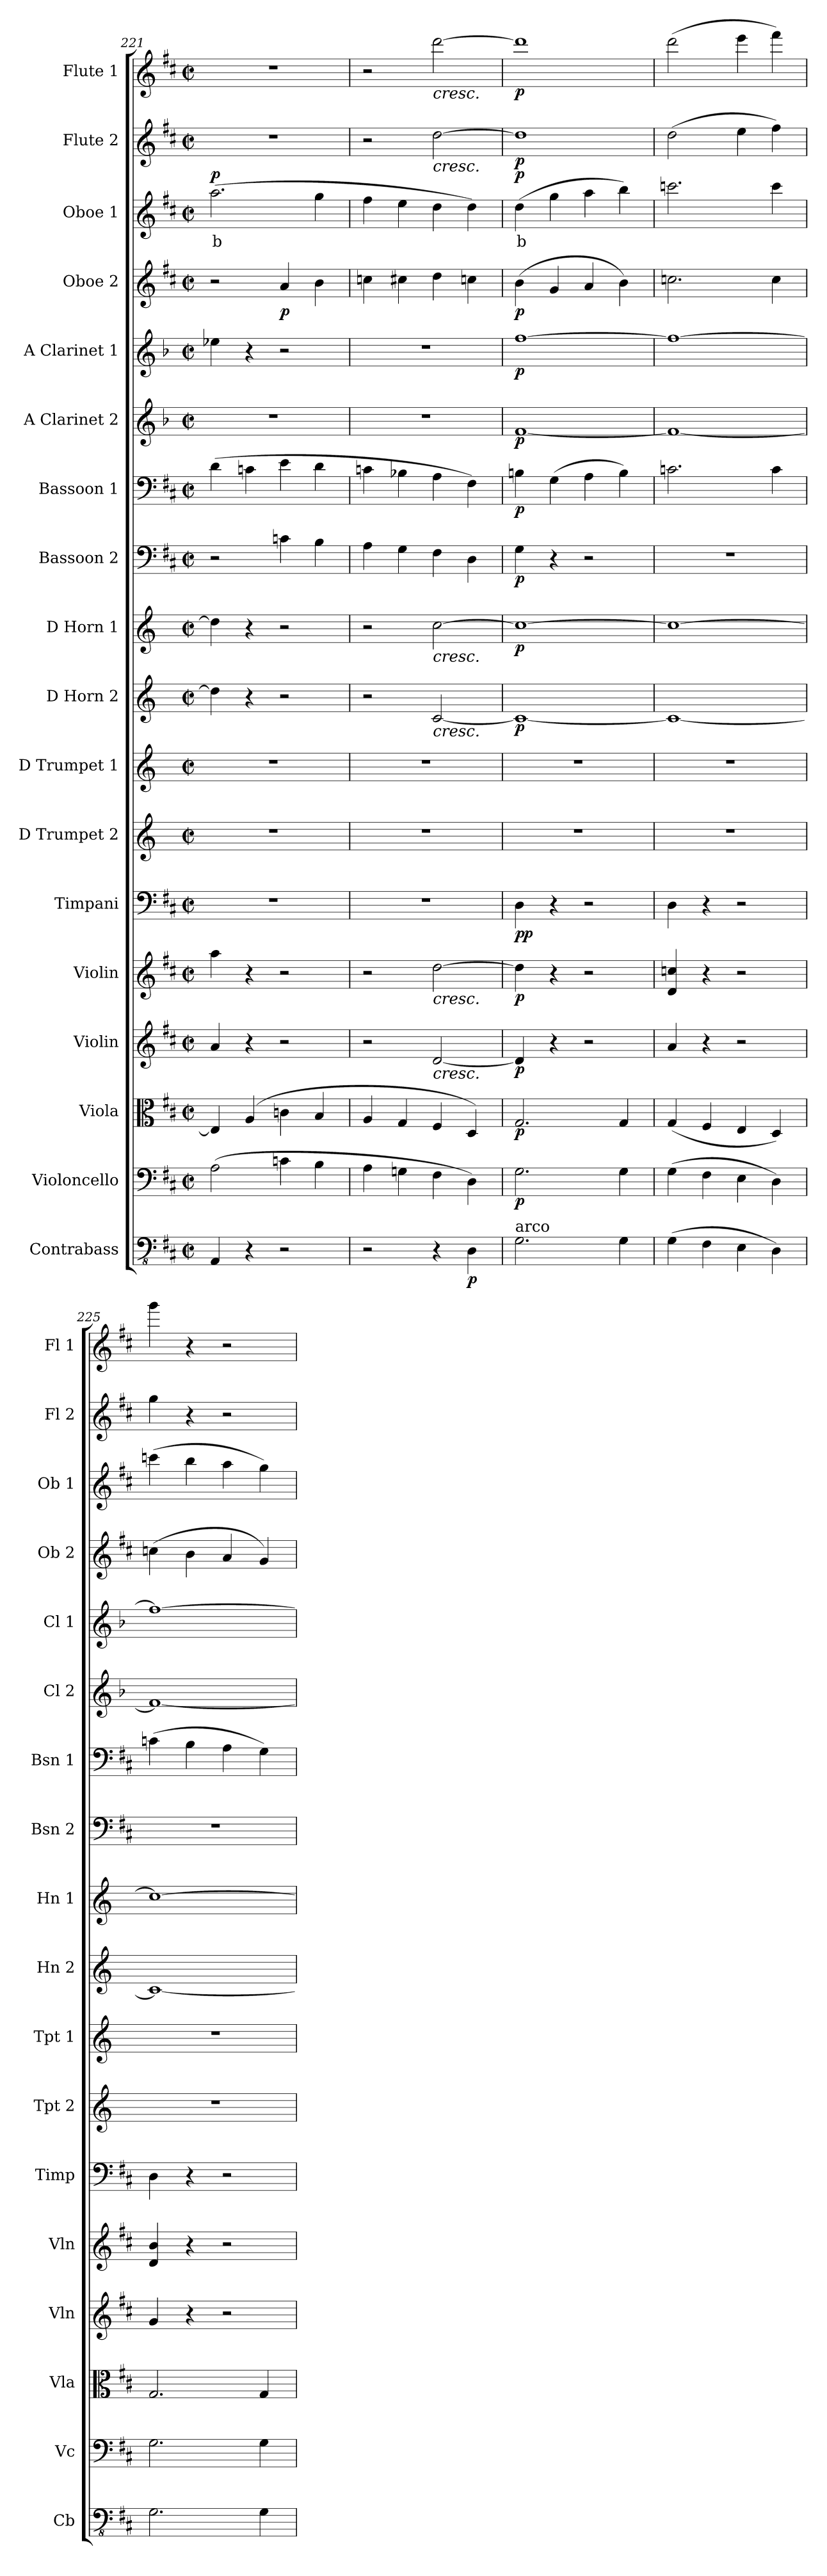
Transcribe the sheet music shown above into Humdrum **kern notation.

**kern	**dynam	**kern	**dynam	**kern	**dynam	**kern	**dynam	**kern	**dynam	**kern	**dynam	**kern	**kern	**kern	**dynam	**kern	**dynam	**kern	**dynam	**kern	**dynam	**kern	**dynam	**kern	**dynam	**kern	**dynam	**kern	**text	**dynam	**kern	**dynam	**kern	**dynam
*part18	*part18	*part17	*part17	*part16	*part16	*part15	*part15	*part14	*part14	*part13	*part13	*part12	*part11	*part10	*part10	*part9	*part9	*part8	*part8	*part7	*part7	*part6	*part6	*part5	*part5	*part4	*part4	*part3	*part3	*part3	*part2	*part2	*part1	*part1
*staff18	*staff18	*staff17	*staff17	*staff16	*staff16	*staff15	*staff15	*staff14	*staff14	*staff13	*staff13	*staff12	*staff11	*staff10	*staff10	*staff9	*staff9	*staff8	*staff8	*staff7	*staff7	*staff6	*staff6	*staff5	*staff5	*staff4	*staff4	*staff3	*staff3	*staff3	*staff2	*staff2	*staff1	*staff1
*I"Contrabass	*	*I"Violoncello	*	*I"Viola	*	*I"Violin	*	*I"Violin	*	*I"Timpani	*	*I"D Trumpet 2	*I"D Trumpet 1	*I"D Horn 2	*	*I"D Horn 1	*	*I"Bassoon 2	*	*I"Bassoon 1	*	*I"A Clarinet 2	*	*I"A Clarinet 1	*	*I"Oboe 2	*	*I"Oboe 1	*	*	*I"Flute 2	*	*I"Flute 1	*
*I'Cb	*	*I'Vc	*	*I'Vla	*	*I'Vln	*	*I'Vln	*	*I'Timp	*	*I'Tpt 2	*I'Tpt 1	*I'Hn 2	*	*I'Hn 1	*	*I'Bsn 2	*	*I'Bsn 1	*	*I'Cl 2	*	*I'Cl 1	*	*I'Ob 2	*	*I'Ob 1	*	*	*I'Fl 2	*	*I'Fl 1	*
*clefFv4	*	*clefF4	*	*clefC3	*	*clefG2	*	*clefG2	*	*clefF4	*	*clefG2	*clefG2	*clefG2	*	*clefG2	*	*clefF4	*	*clefF4	*	*clefG2	*	*clefG2	*	*clefG2	*	*clefG2	*	*	*clefG2	*	*clefG2	*
*	*	*	*	*	*	*	*	*	*	*	*	*ITrd-1c-2	*ITrd-1c-2	*ITrd6c10	*	*ITrd6c10	*	*	*	*	*	*ITrd2c3	*	*ITrd2c3	*	*	*	*	*	*	*	*	*	*
*k[f#c#]	*	*k[f#c#]	*	*k[f#c#]	*	*k[f#c#]	*	*k[f#c#]	*	*k[f#c#]	*	*k[f#c#]	*k[f#c#]	*k[f#c#]	*	*k[f#c#]	*	*k[f#c#]	*	*k[f#c#]	*	*k[f#c#]	*	*k[f#c#]	*	*k[f#c#]	*	*k[f#c#]	*	*	*k[f#c#]	*	*k[f#c#]	*
*M2/2	*	*M2/2	*	*M2/2	*	*M2/2	*	*M2/2	*	*M2/2	*	*M2/2	*M2/2	*M2/2	*	*M2/2	*	*M2/2	*	*M2/2	*	*M2/2	*	*M2/2	*	*M2/2	*	*M2/2	*	*	*M2/2	*	*M2/2	*
*met(c|)	*	*met(c|)	*	*met(c|)	*	*met(c|)	*	*met(c|)	*	*met(c|)	*	*met(c|)	*met(c|)	*met(c|)	*	*met(c|)	*	*met(c|)	*	*met(c|)	*	*met(c|)	*	*met(c|)	*	*met(c|)	*	*met(c|)	*	*	*met(c|)	*	*met(c|)	*
=221	=221	=221	=221	=221	=221	=221	=221	=221	=221	=221	=221	=221	=221	=221	=221	=221	=221	=221	=221	=221	=221	=221	=221	=221	=221	=221	=221	=221	=221	=221	=221	=221	=221	=221
!	!	!	!	!	!	!	!	!	!	!	!	!	!	!	!	!	!	!	!	!	!	!	!	!	!	!	!	!	!LO:LY:b:color=#FF0000	!LO:DY:b	!	!	!	!
4AAA/	.	(>2A\	.	4E/]	.	4a/	.	4aa\	.	1r	.	1r	1r	4e\]	.	4e\]	.	2r	.	(>4d\	.	1r	.	4ccn\	.	2r	.	(>2.aa\	b	p	1r	.	1r	.
4r	.	.	.	(>4A/	.	4r	.	4r	.	.	.	.	.	4r	.	4r	.	.	.	4cn\	.	.	.	4r	.	.	.	.	.	.	.	.	.	.
!	!	!	!	!	!	!	!	!	!	!	!	!	!	!	!	!	!	!	!	!	!	!	!	!	!	!	!LO:DY:b	!	!	!	!	!	!	!
2r	.	4cn\	.	4cn\	.	2r	.	2r	.	.	.	.	.	2r	.	2r	.	4cn\	.	4e\	.	.	.	2r	.	4a/	p	.	.	.	.	.	.	.
.	.	4B\	.	4B/	.	.	.	.	.	.	.	.	.	.	.	.	.	4B\	.	4d\	.	.	.	.	.	4b\	.	4gg\	.	.	.	.	.	.
=222	=222	=222	=222	=222	=222	=222	=222	=222	=222	=222	=222	=222	=222	=222	=222	=222	=222	=222	=222	=222	=222	=222	=222	=222	=222	=222	=222	=222	=222	=222	=222	=222	=222	=222
2r	.	4A\	.	4A/	.	2r	.	2r	.	1r	.	1r	1r	2r	.	2r	.	4A\	.	4cn\	.	1r	.	1r	.	4ccn\	.	4ff#\	.	.	2r	.	2r	.
.	.	4Gn\	.	4G/	.	.	.	.	.	.	.	.	.	.	.	.	.	4G\	.	4B-X\	.	.	.	.	.	4cc#X\	.	4ee\	.	.	.	.	.	.
!	!	!	!	!	!	!	!	!	!	!	!	!	!	!	!	!	!	!	!	!	!	!	!	!	!	!	!	!	!	!	!	!	!LO:TX:b:i:t=cresc.	!
!	!	!	!	!	!	!	!	!	!	!	!	!	!	!	!	!	!	!	!	!	!	!	!	!	!	!	!	!	!	!	!LO:TX:b:i:t=cresc.	!	!	!
!	!	!	!	!	!	!	!	!	!	!	!	!	!	!	!	!LO:TX:b:i:t=cresc.	!	!	!	!	!	!	!	!	!	!	!	!	!	!	!	!	!	!
!	!	!	!	!	!	!	!	!	!	!	!	!	!	!LO:TX:b:i:t=cresc.	!	!	!	!	!	!	!	!	!	!	!	!	!	!	!	!	!	!	!	!
!	!	!	!	!	!	!	!	!LO:TX:b:i:t=cresc.	!	!	!	!	!	!	!	!	!	!	!	!	!	!	!	!	!	!	!	!	!	!	!	!	!	!
!	!	!	!	!	!	!LO:TX:b:i:t=cresc.	!	!	!	!	!	!	!	!	!	!	!	!	!	!	!	!	!	!	!	!	!	!	!	!	!	!	!	!
4r	.	4F#\	.	4F#/	.	[2d/	.	[2dd\	.	.	.	.	.	[2D/	.	[2d\	.	4F#\	.	4A\	.	.	.	.	.	4dd\	.	4dd\	.	.	[2dd\	.	[2ddd\	.
!	!LO:DY:b	!	!	!	!	!	!	!	!	!	!	!	!	!	!	!	!	!	!	!	!	!	!	!	!	!	!	!	!	!	!	!	!	!
4DD\	p	4D\)	.	4D/)	.	.	.	.	.	.	.	.	.	.	.	.	.	4D\	.	4F#\)	.	.	.	.	.	4ccn\	.	4dd\)	.	.	.	.	.	.
=223	=223	=223	=223	=223	=223	=223	=223	=223	=223	=223	=223	=223	=223	=223	=223	=223	=223	=223	=223	=223	=223	=223	=223	=223	=223	=223	=223	=223	=223	=223	=223	=223	=223	=223
!LO:TX:a:t=arco	!	!	!	!	!	!	!	!	!	!	!	!	!	!	!	!	!	!	!	!	!	!	!	!	!	!	!	!	!	!	!	!	!	!
!	!	!	!LO:DY:b	!	!LO:DY:b	!	!LO:DY:b	!	!LO:DY:b	!	!LO:DY:b	!	!	!	!LO:DY:b	!	!LO:DY:b	!	!LO:DY:b	!	!LO:DY:b	!	!LO:DY:b	!	!LO:DY:b	!	!LO:DY:b	!	!LO:LY:b:color=#FF0000	!LO:DY:b	!	!LO:DY:b	!	!LO:DY:b
2.GG\	.	2.G\	p	2.G/	p	4d/]	p	4dd\]	p	4D\	pp	1r	1r	1D_	p	1d_	p	4G\	p	4Bn\	p	[1d	p	[1dd	p	(>4b\	p	(>4dd\	b	p	1dd]	p	1ddd]	p
.	.	.	.	.	.	4r	.	4r	.	4r	.	.	.	.	.	.	.	4r	.	(>4G\	.	.	.	.	.	4g/	.	4gg\	.	.	.	.	.	.
.	.	.	.	.	.	2r	.	2r	.	2r	.	.	.	.	.	.	.	2r	.	4A\	.	.	.	.	.	4a/	.	4aa\	.	.	.	.	.	.
4GG\	.	4G\	.	4G/	.	.	.	.	.	.	.	.	.	.	.	.	.	.	.	4B\)	.	.	.	.	.	4b\)	.	4bb\)	.	.	.	.	.	.
=224	=224	=224	=224	=224	=224	=224	=224	=224	=224	=224	=224	=224	=224	=224	=224	=224	=224	=224	=224	=224	=224	=224	=224	=224	=224	=224	=224	=224	=224	=224	=224	=224	=224	=224
(>4GG\	.	(>4G\	.	(<4G/	.	4a/	.	4d/ 4ccn/	.	4D\	.	1r	1r	1D_	.	1d_	.	1r	.	2.cn\	.	1d_	.	1dd_	.	2.ccn\	.	2.cccn\	.	.	(>2dd\	.	(>2ddd\	.
4FF#\	.	4F#\	.	4F#/	.	4r	.	4r	.	4r	.	.	.	.	.	.	.	.	.	.	.	.	.	.	.	.	.	.	.	.	.	.	.	.
4EE\	.	4E\	.	4E/	.	2r	.	2r	.	2r	.	.	.	.	.	.	.	.	.	.	.	.	.	.	.	.	.	.	.	.	4ee\	.	4eee\	.
4DD\)	.	4D\)	.	4D/)	.	.	.	.	.	.	.	.	.	.	.	.	.	.	.	4c\	.	.	.	.	.	4cc\	.	4ccc\	.	.	4ff#\)	.	4fff#\)	.
=225	=225	=225	=225	=225	=225	=225	=225	=225	=225	=225	=225	=225	=225	=225	=225	=225	=225	=225	=225	=225	=225	=225	=225	=225	=225	=225	=225	=225	=225	=225	=225	=225	=225	=225
2.GG\	.	2.G\	.	2.G/	.	4g/	.	4d/ 4b/	.	4D\	.	1r	1r	1D_	.	1d_	.	1r	.	(>4cn\	.	1d_	.	1dd_	.	(>4ccn\	.	(>4cccn\	.	.	4gg\	.	4ggg\	.
.	.	.	.	.	.	4r	.	4r	.	4r	.	.	.	.	.	.	.	.	.	4B\	.	.	.	.	.	4b\	.	4bb\	.	.	4r	.	4r	.
.	.	.	.	.	.	2r	.	2r	.	2r	.	.	.	.	.	.	.	.	.	4A\	.	.	.	.	.	4a/	.	4aa\	.	.	2r	.	2r	.
4GG\	.	4G\	.	4G/	.	.	.	.	.	.	.	.	.	.	.	.	.	.	.	4G\)	.	.	.	.	.	4g/)	.	4gg\)	.	.	.	.	.	.
=	=	=	=	=	=	=	=	=	=	=	=	=	=	=	=	=	=	=	=	=	=	=	=	=	=	=	=	=	=	=	=	=	=	=
*-	*-	*-	*-	*-	*-	*-	*-	*-	*-	*-	*-	*-	*-	*-	*-	*-	*-	*-	*-	*-	*-	*-	*-	*-	*-	*-	*-	*-	*-	*-	*-	*-	*-	*-
